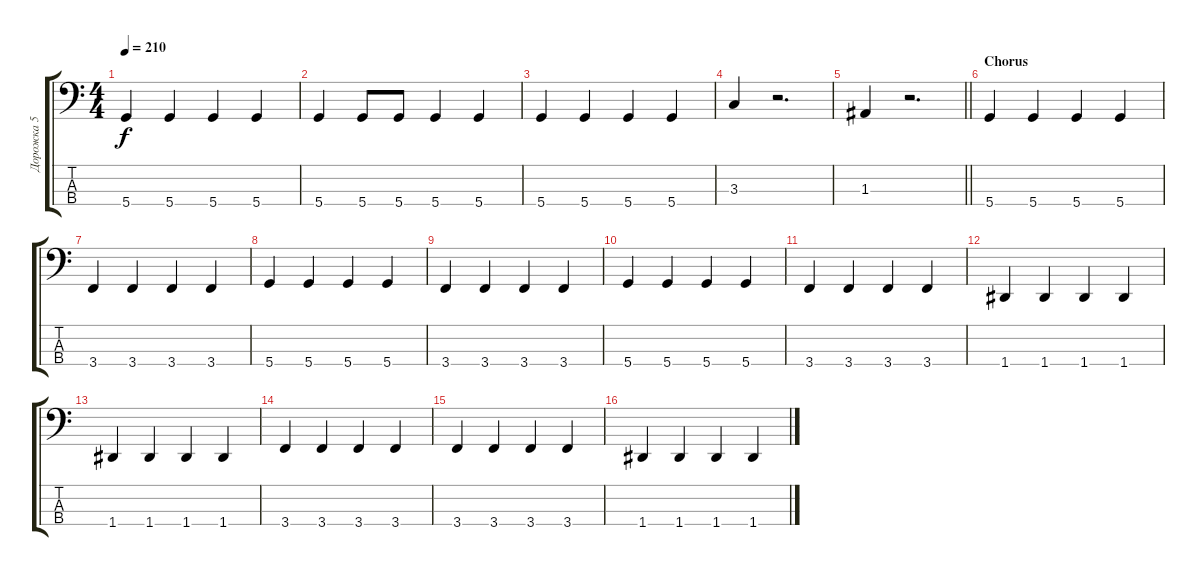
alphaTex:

\track ("Дорожка 5" "Дорожка 5") {instrument electricbassfinger}
\staff {score tabs}
\tuning (G2 D2 A1 D1) {hide}
\ts (4 4)
\tempo 210
\clef f4
\ks c
5.4.4{dy f} 5.4.4 5.4.4 5.4.4 |
5.4.4 5.4.8 5.4.8 5.4.4 5.4.4 |
5.4.4 5.4.4 5.4.4 5.4.4 |
3.3.4 r.2{d} |
\barLineRight lightlight
1.3.4 r.2{d} |
\section ("" "Chorus ")
5.4.4 5.4.4 5.4.4 5.4.4 |
3.4.4 3.4.4 3.4.4 3.4.4 |
5.4.4 5.4.4 5.4.4 5.4.4 |
3.4.4 3.4.4 3.4.4 3.4.4 |
5.4.4 5.4.4 5.4.4 5.4.4 |
3.4.4 3.4.4 3.4.4 3.4.4 |
1.4.4 1.4.4 1.4.4 1.4.4 |
1.4.4 1.4.4 1.4.4 1.4.4 |
3.4.4 3.4.4 3.4.4 3.4.4 |
3.4.4 3.4.4 3.4.4 3.4.4 |
1.4.4 1.4.4 1.4.4 1.4.4
